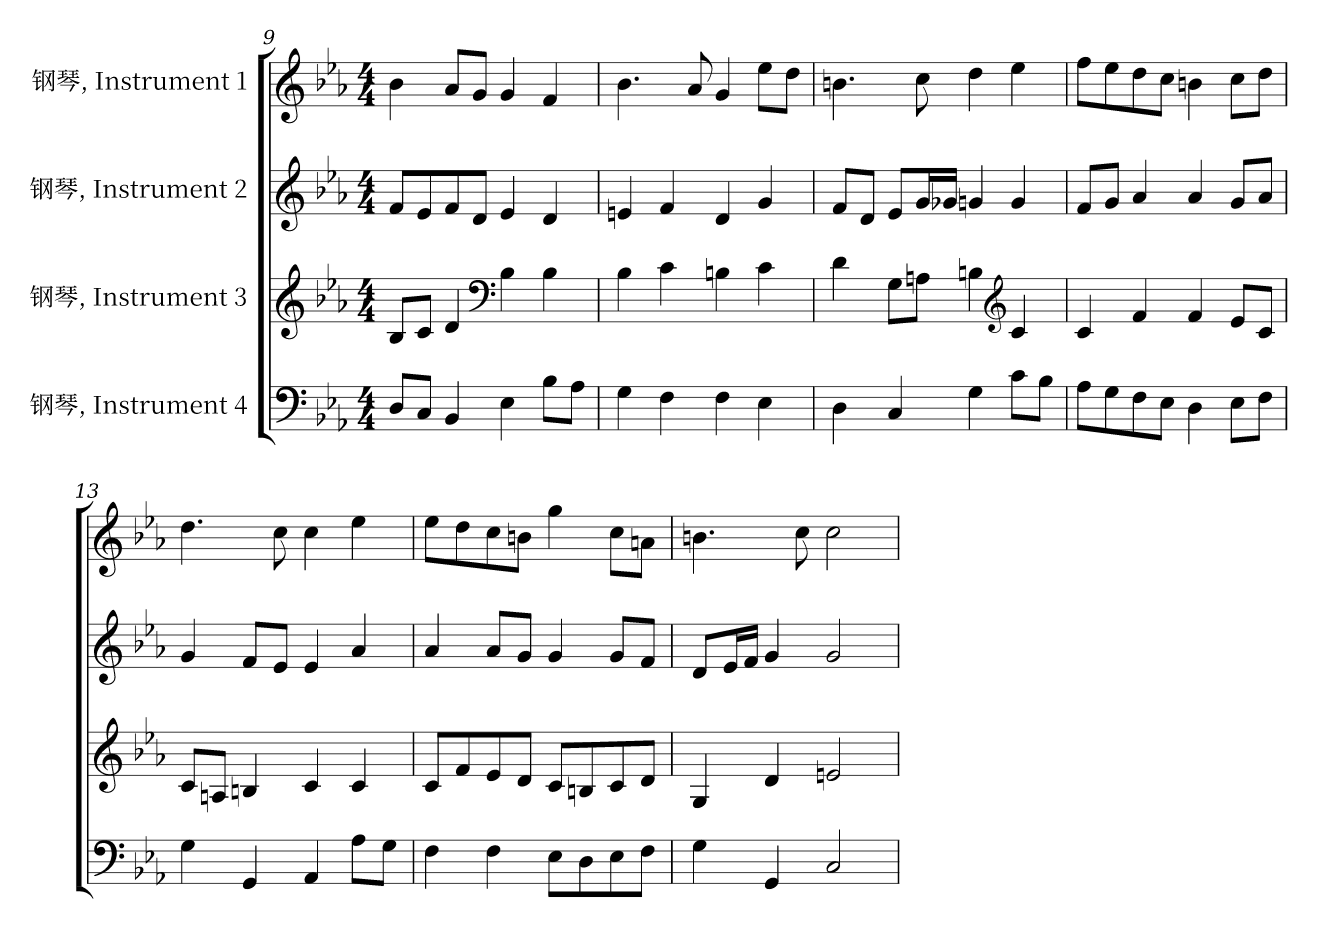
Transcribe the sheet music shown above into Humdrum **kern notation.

**kern	**kern	**kern	**kern
*part4	*part3	*part2	*part1
*staff4	*staff3	*staff2	*staff1
*I"钢琴, Instrument 4	*I"钢琴, Instrument 3	*I"钢琴, Instrument 2	*I"钢琴, Instrument 1
!!LO:LB:g=z
*clefF4	*clefG2	*clefG2	*clefG2
*k[b-e-a-]	*k[b-e-a-]	*k[b-e-a-]	*k[b-e-a-]
*M4/4	*M4/4	*M4/4	*M4/4
=9	=9	=9	=9
8D/L	8B-/L	8f/L	4b-\
8C/J	8c/J	8e-/	.
4BB-/	4d/	8f/	8a-/L
.	.	8d/J	8g/J
*	*clefF4	*	*
4E-\	4B-\	4e-/	4g/
8B-\L	4B-\	4d/	4f/
8A-\J	.	.	.
=10	=10	=10	=10
4G\	4B-\	4en/	4.b-\
4F\	4c\	4f/	.
.	.	.	8a-/
4F\	4Bn\	4d/	4g/
4E-\	4c\	4g/	8ee-\L
.	.	.	8dd\J
=11	=11	=11	=11
4D\	4d\	8f/L	4.bn\
.	.	8d/J	.
4C/	8G\L	8e-/L	.
.	8An\J	16g/L	8cc\
.	.	16g-X/JJ	.
4G\	4Bn\	4gn/	4dd\
*	*clefG2	*	*
8c\L	4c/	4g/	4ee-\
8B-\J	.	.	.
=12	=12	=12	=12
8A-\L	4c/	8f/L	8ff\L
8G\	.	8g/J	8ee-\
8F\	4f/	4a-/	8dd\
8E-\J	.	.	8cc\J
4D\	4f/	4a-/	4bn\
8E-\L	8e-/L	8g/L	8cc\L
8F\J	8c/J	8a-/J	8dd\J
!!LO:PB:g=z
=13	=13	=13	=13
4G\	8c/L	4g/	4.dd\
.	8An/J	.	.
4GG/	4Bn/	8f/L	.
.	.	8e-/J	8cc\
4AA-/	4c/	4e-/	4cc\
8A-\L	4c/	4a-/	4ee-\
8G\J	.	.	.
=14	=14	=14	=14
4F\	8c/L	4a-/	8ee-\L
.	8f/	.	8dd\
4F\	8e-/	8a-/L	8cc\
.	8d/J	8g/J	8bn\J
8E-\L	8c/L	4g/	4gg\
8D\	8Bn/	.	.
8E-\	8c/	8g/L	8cc\L
8F\J	8d/J	8f/J	8an\J
=15	=15	=15	=15
4G\	4G/	8d/L	4.bn\
.	.	16e-/L	.
.	.	16f/JJ	.
4GG/	4d/	4g/	.
.	.	.	8cc\
2C/	2en/	2g/	2cc\
=	=	=	=
*-	*-	*-	*-
